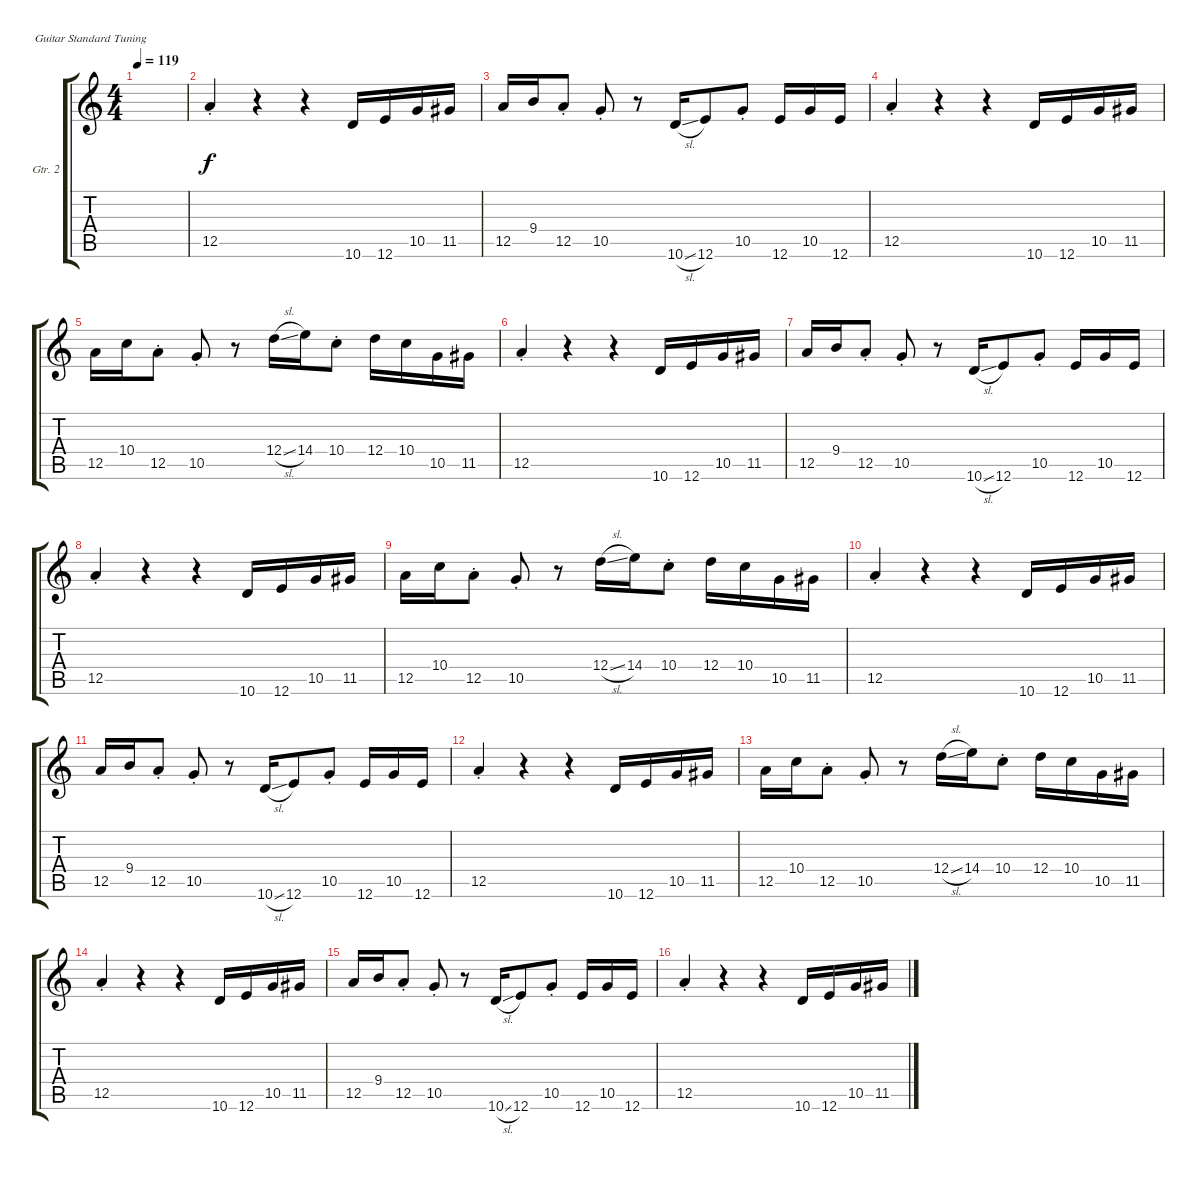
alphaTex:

\defaultSystemsLayout 4
\bracketExtendMode groupsimilarinstruments
\firstSystemTrackNameOrientation horizontal
\otherSystemsTrackNameOrientation horizontal
\track ("Guitar 2 w/ clean" "Gtr. 2") {instrument electricguitarclean}
\staff {score tabs}
\tuning (E4 B3 G3 D3 A2 E2)
\ts (4 4)
\tempo 119
\clef g2
\ks c
|
12.5{st}.4 r.4 r.4 10.6.16 12.6.16 10.5.16 11.5.16 |
12.5.16 9.4.16 12.5{st}.8 10.5{st}.8 r.8 10.6{sl}.16 12.6.8 10.5{st}.8 12.6.16 10.5.16 12.6.16 |
12.5{st}.4 r.4 r.4 10.6.16 12.6.16 10.5.16 11.5.16 |
12.5.16 10.4.16 12.5{st}.8 10.5{st}.8 r.8 12.4{sl}.16 14.4.16 10.4{st}.8 12.4.16 10.4.16 10.5.16 11.5.16 |
12.5{st}.4 r.4 r.4 10.6.16 12.6.16 10.5.16 11.5.16 |
12.5.16 9.4.16 12.5{st}.8 10.5{st}.8 r.8 10.6{sl}.16 12.6.8 10.5{st}.8 12.6.16 10.5.16 12.6.16 |
12.5{st}.4 r.4 r.4 10.6.16 12.6.16 10.5.16 11.5.16 |
12.5.16 10.4.16 12.5{st}.8 10.5{st}.8 r.8 12.4{sl}.16 14.4.16 10.4{st}.8 12.4.16 10.4.16 10.5.16 11.5.16 |
12.5{st}.4 r.4 r.4 10.6.16 12.6.16 10.5.16 11.5.16 |
12.5.16 9.4.16 12.5{st}.8 10.5{st}.8 r.8 10.6{sl}.16 12.6.8 10.5{st}.8 12.6.16 10.5.16 12.6.16 |
12.5{st}.4 r.4 r.4 10.6.16 12.6.16 10.5.16 11.5.16 |
12.5.16 10.4.16 12.5{st}.8 10.5{st}.8 r.8 12.4{sl}.16 14.4.16 10.4{st}.8 12.4.16 10.4.16 10.5.16 11.5.16 |
12.5{st}.4 r.4 r.4 10.6.16 12.6.16 10.5.16 11.5.16 |
12.5.16 9.4.16 12.5{st}.8 10.5{st}.8 r.8 10.6{sl}.16 12.6.8 10.5{st}.8 12.6.16 10.5.16 12.6.16 |
12.5{st}.4 r.4 r.4 10.6.16 12.6.16 10.5.16 11.5.16
